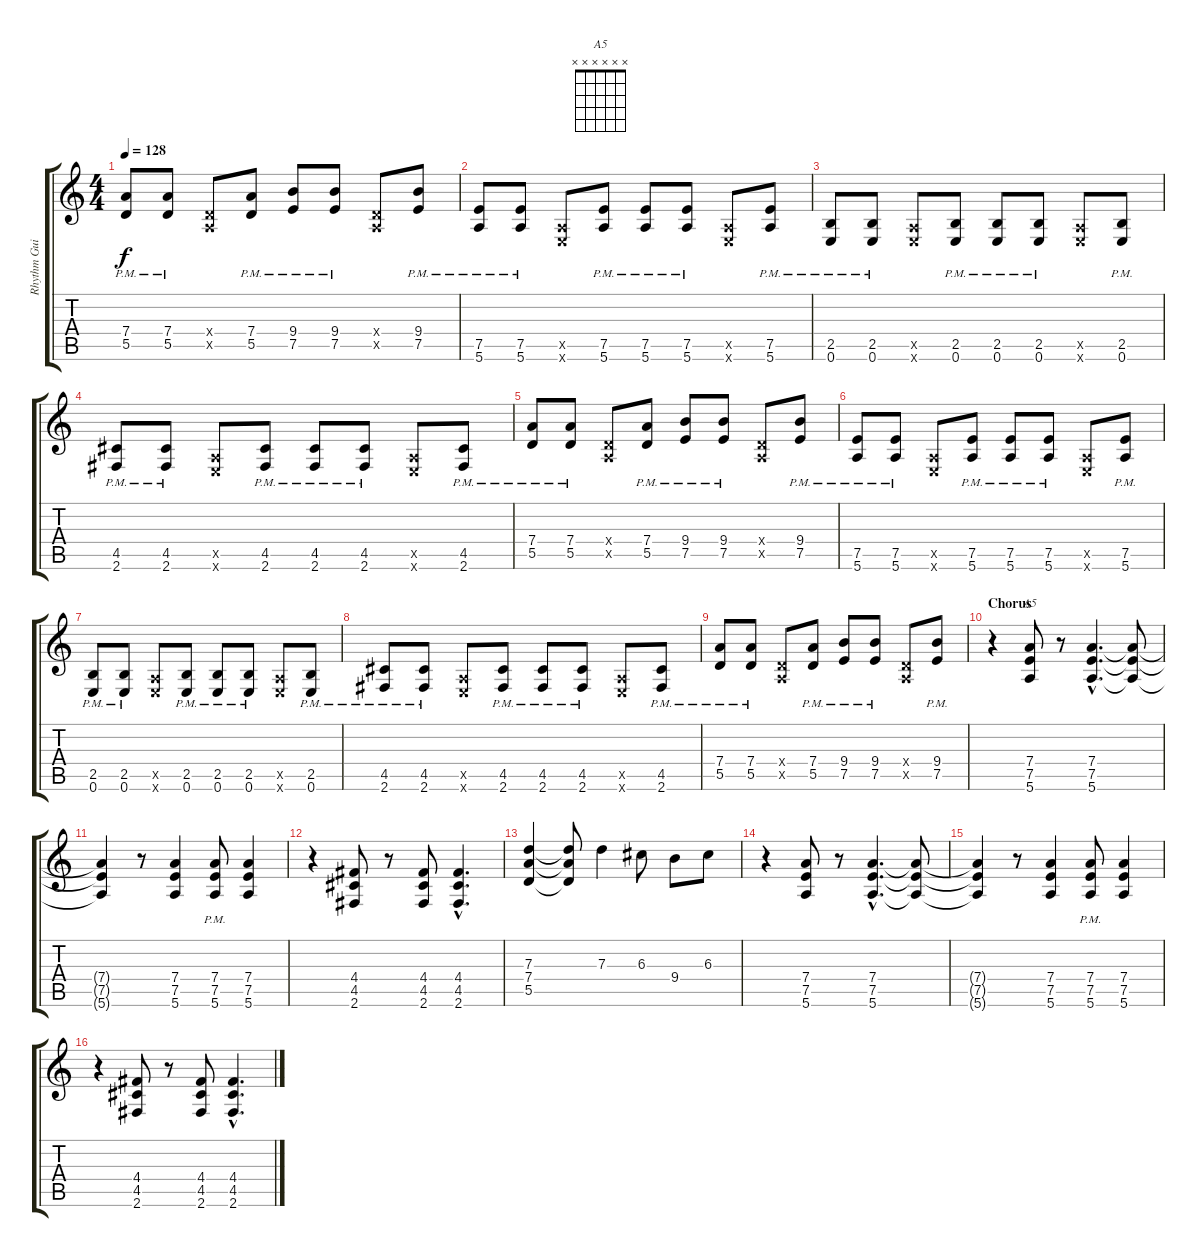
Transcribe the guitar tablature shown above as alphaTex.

\track ("Rhythm Guitar 1" "Rhythm Gui") {instrument distortionguitar}
\staff {score tabs}
\tuning (E4 B3 G3 D3 A2 E2) {hide}
\chord ("A5" x x x x x x)
\ts (4 4)
\tempo 128
\clef g2
\ks c
(7.4{pm} 5.5{pm}).8{dy f} (7.4{pm} 5.5{pm}).8 (0.4{x} 0.5{x}).8 (7.4{pm} 5.5{pm}).8 (9.4{pm} 7.5{pm}).8 (9.4{pm} 7.5{pm}).8 (0.4{x} 0.5{x}).8 (9.4{pm} 7.5{pm}).8 |
(7.5{pm} 5.6{pm}).8 (7.5{pm} 5.6{pm}).8 (0.5{x} 0.6{x}).8 (7.5{pm} 5.6{pm}).8 (7.5{pm} 5.6{pm}).8 (7.5{pm} 5.6{pm}).8 (0.5{x} 0.6{x}).8 (7.5{pm} 5.6{pm}).8 |
(2.5{pm} 0.6{pm}).8 (2.5{pm} 0.6{pm}).8 (0.5{x} 0.6{x}).8 (2.5{pm} 0.6{pm}).8 (2.5{pm} 0.6{pm}).8 (2.5{pm} 0.6{pm}).8 (0.5{x} 0.6{x}).8 (2.5{pm} 0.6{pm}).8 |
(4.5{pm} 2.6{pm}).8 (4.5{pm} 2.6{pm}).8 (0.5{x} 0.6{x}).8 (4.5{pm} 2.6{pm}).8 (4.5{pm} 2.6{pm}).8 (4.5{pm} 2.6{pm}).8 (0.5{x} 0.6{x}).8 (4.5{pm} 2.6{pm}).8 |
(7.4{pm} 5.5{pm}).8 (7.4{pm} 5.5{pm}).8 (0.4{x} 0.5{x}).8 (7.4{pm} 5.5{pm}).8 (9.4{pm} 7.5{pm}).8 (9.4{pm} 7.5{pm}).8 (0.4{x} 0.5{x}).8 (9.4{pm} 7.5{pm}).8 |
(7.5{pm} 5.6{pm}).8 (7.5{pm} 5.6{pm}).8 (0.5{x} 0.6{x}).8 (7.5{pm} 5.6{pm}).8 (7.5{pm} 5.6{pm}).8 (7.5{pm} 5.6{pm}).8 (0.5{x} 0.6{x}).8 (7.5{pm} 5.6{pm}).8 |
(2.5{pm} 0.6{pm}).8 (2.5{pm} 0.6{pm}).8 (0.5{x} 0.6{x}).8 (2.5{pm} 0.6{pm}).8 (2.5{pm} 0.6{pm}).8 (2.5{pm} 0.6{pm}).8 (0.5{x} 0.6{x}).8 (2.5{pm} 0.6{pm}).8 |
(4.5{pm} 2.6{pm}).8 (4.5{pm} 2.6{pm}).8 (0.5{x} 0.6{x}).8 (4.5{pm} 2.6{pm}).8 (4.5{pm} 2.6{pm}).8 (4.5{pm} 2.6{pm}).8 (0.5{x} 0.6{x}).8 (4.5{pm} 2.6{pm}).8 |
(7.4{pm} 5.5{pm}).8 (7.4{pm} 5.5{pm}).8 (0.4{x} 0.5{x}).8 (7.4{pm} 5.5{pm}).8 (9.4{pm} 7.5{pm}).8 (9.4{pm} 7.5{pm}).8 (0.4{x} 0.5{x}).8 (9.4{pm} 7.5{pm}).8 |
\section ("" "Chorus")
r.4 (7.4 7.5 5.6).8{ch "A5"} r.8 (7.4{hac} 7.5{hac} 5.6{hac}).4{d} (7.4{t} 7.5{t} 5.6{t}).8 |
(7.4{t} 7.5{t} 5.6{t}).4 r.8 (7.4 7.5 5.6).4 (7.4{pm} 7.5{pm} 5.6{pm}).8 (7.4 7.5 5.6).4 |
r.4 (4.4 4.5 2.6).8 r.8 (4.4 4.5 2.6).8 (4.4{hac} 4.5{hac} 2.6{hac}).4{d} |
(7.3 7.4 5.5).4 (7.3{t} 7.4{t} 5.5{t}).8 7.3.4 6.3.8 9.4.8 6.3.8 |
r.4 (7.4 7.5 5.6).8 r.8 (7.4{hac} 7.5{hac} 5.6{hac}).4{d} (7.4{t} 7.5{t} 5.6{t}).8 |
(7.4{t} 7.5{t} 5.6{t}).4 r.8 (7.4 7.5 5.6).4 (7.4{pm} 7.5{pm} 5.6{pm}).8 (7.4 7.5 5.6).4 |
r.4 (4.4 4.5 2.6).8 r.8 (4.4 4.5 2.6).8 (4.4{hac} 4.5{hac} 2.6{hac}).4{d}
